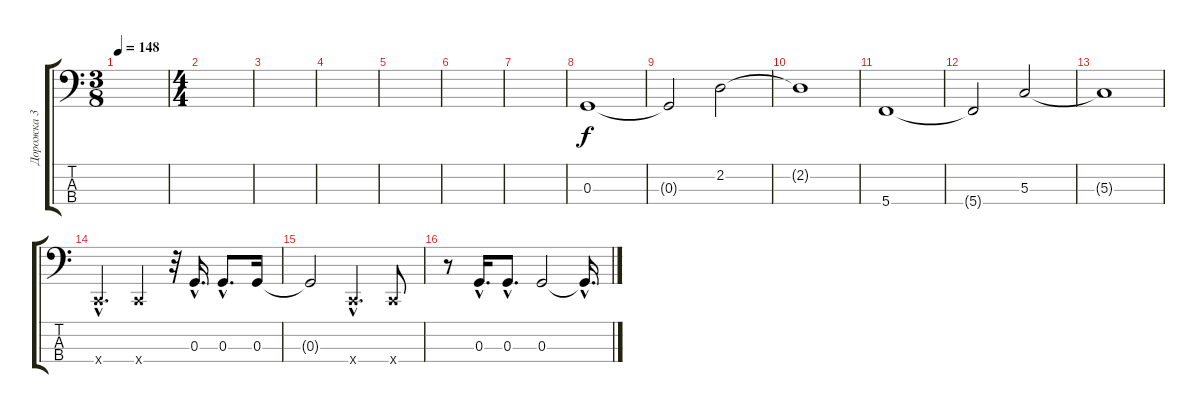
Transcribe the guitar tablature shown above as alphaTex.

\track ("Дорожка 3" "Дорожка 3") {instrument electricbassfinger}
\staff {score tabs}
\tuning (F2 C2 G1 C1) {hide}
\ts (3 8)
\tempo 148
\clef f4
\ks c
|
\ts (4 4)
|
|
|
|
|
|
0.3.1 |
0.3{t}.2 2.2.2 |
2.2{t}.1 |
5.4.1 |
5.4{t}.2 5.3.2 |
5.3{t}.1 |
0.4{hac x}.4{d} 0.4{x}.4 r.32 0.3{hac}.16{d} 0.3{hac}.8{d} 0.3.16 |
0.3{t}.2 0.4{hac x}.4{d} 0.4{x}.8 |
r.8 0.3{hac}.16{d} 0.3{hac}.8{d} 0.3.2 0.3{hac t}.16{d}
